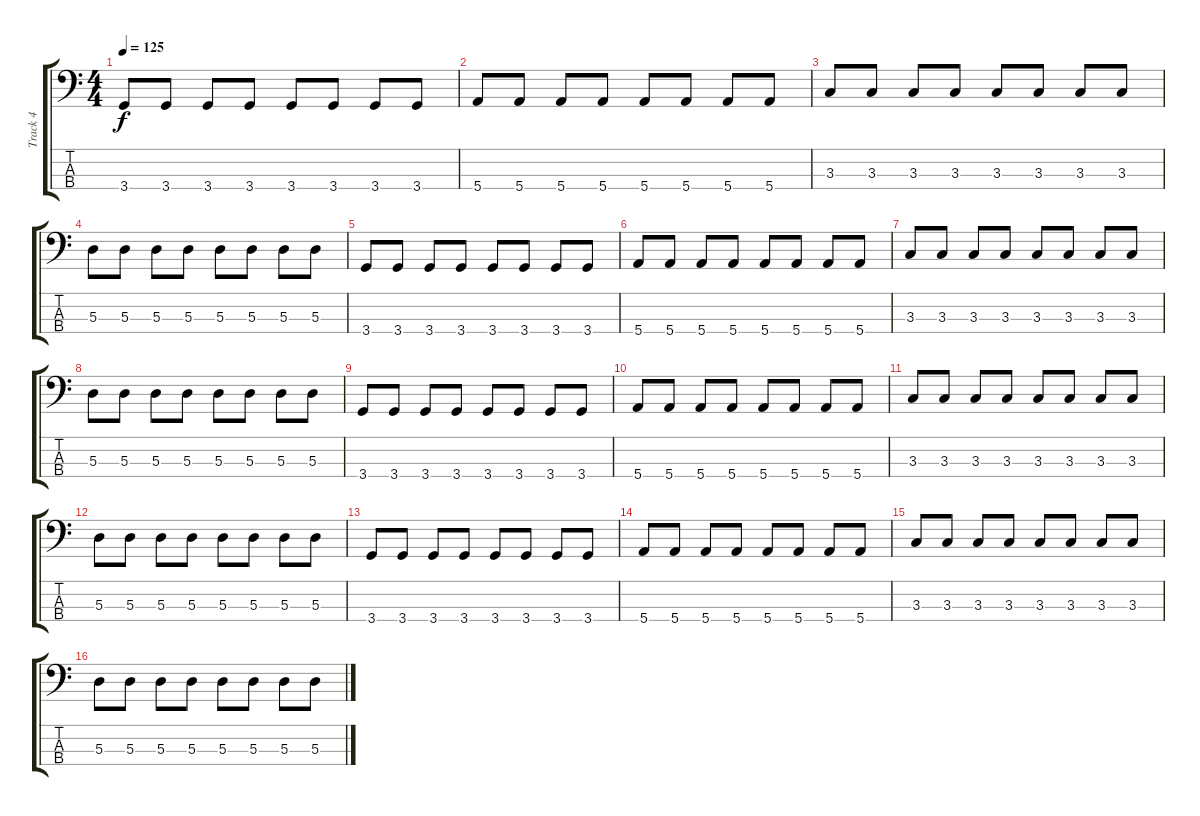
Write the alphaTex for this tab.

\track ("Track 4" "Track 4") {instrument electricbasspick}
\staff {score tabs}
\tuning (G2 D2 A1 E1) {hide}
\ts (4 4)
\tempo 125
\clef f4
\ks c
3.4.8{dy f} 3.4.8 3.4.8 3.4.8 3.4.8 3.4.8 3.4.8 3.4.8 |
5.4.8 5.4.8 5.4.8 5.4.8 5.4.8 5.4.8 5.4.8 5.4.8 |
3.3.8 3.3.8 3.3.8 3.3.8 3.3.8 3.3.8 3.3.8 3.3.8 |
5.3.8 5.3.8 5.3.8 5.3.8 5.3.8 5.3.8 5.3.8 5.3.8 |
3.4.8 3.4.8 3.4.8 3.4.8 3.4.8 3.4.8 3.4.8 3.4.8 |
5.4.8 5.4.8 5.4.8 5.4.8 5.4.8 5.4.8 5.4.8 5.4.8 |
3.3.8 3.3.8 3.3.8 3.3.8 3.3.8 3.3.8 3.3.8 3.3.8 |
5.3.8 5.3.8 5.3.8 5.3.8 5.3.8 5.3.8 5.3.8 5.3.8 |
3.4.8 3.4.8 3.4.8 3.4.8 3.4.8 3.4.8 3.4.8 3.4.8 |
5.4.8 5.4.8 5.4.8 5.4.8 5.4.8 5.4.8 5.4.8 5.4.8 |
3.3.8 3.3.8 3.3.8 3.3.8 3.3.8 3.3.8 3.3.8 3.3.8 |
5.3.8 5.3.8 5.3.8 5.3.8 5.3.8 5.3.8 5.3.8 5.3.8 |
3.4.8 3.4.8 3.4.8 3.4.8 3.4.8 3.4.8 3.4.8 3.4.8 |
5.4.8 5.4.8 5.4.8 5.4.8 5.4.8 5.4.8 5.4.8 5.4.8 |
3.3.8 3.3.8 3.3.8 3.3.8 3.3.8 3.3.8 3.3.8 3.3.8 |
5.3.8 5.3.8 5.3.8 5.3.8 5.3.8 5.3.8 5.3.8 5.3.8
